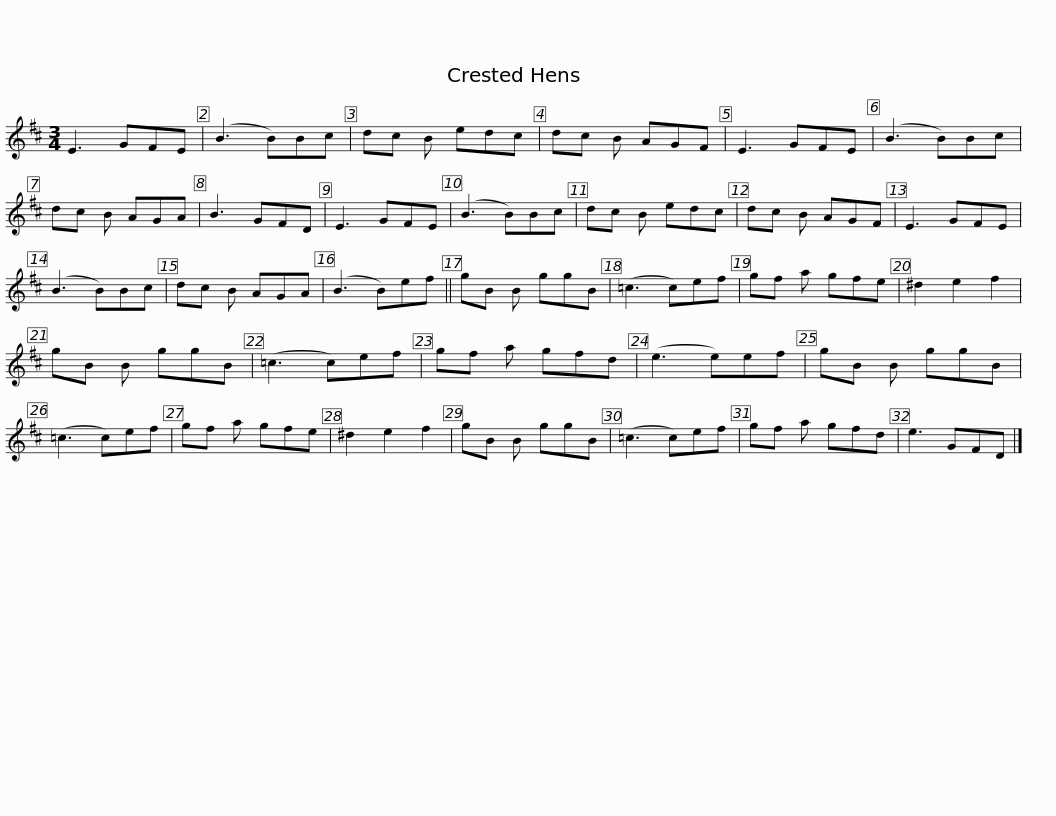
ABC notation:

X:1
L:1/8
M:3/4
I:linebreak $
K:D
V:1 treble
V:1
 E3 GFE | (B3 B)Bc | dc B edc | dc B AGF | E3 GFE | %5
 (B3 B)Bc | dc B AGA | B3 GFD |$ E3 GFE | (B3 B)Bc | %10
 dc B edc | dc B AGF | E3 GFE | (B3 B)Bc | dc B AGA | %15
 (B3 B)ef ||$ gB B ggB | (=c3 c)ef | gf a gfe | ^d2 e2 f2 | %20
 gB B ggB | (=c3 c)ef | gf a gfd | (e3 e)ef |$ gB B ggB | %25
 (=c3 c)ef | gf a gfe | ^d2 e2 f2 | gB B ggB | (=c3 c)ef | %30
 gf a gfd | e3 GFD |] %32
